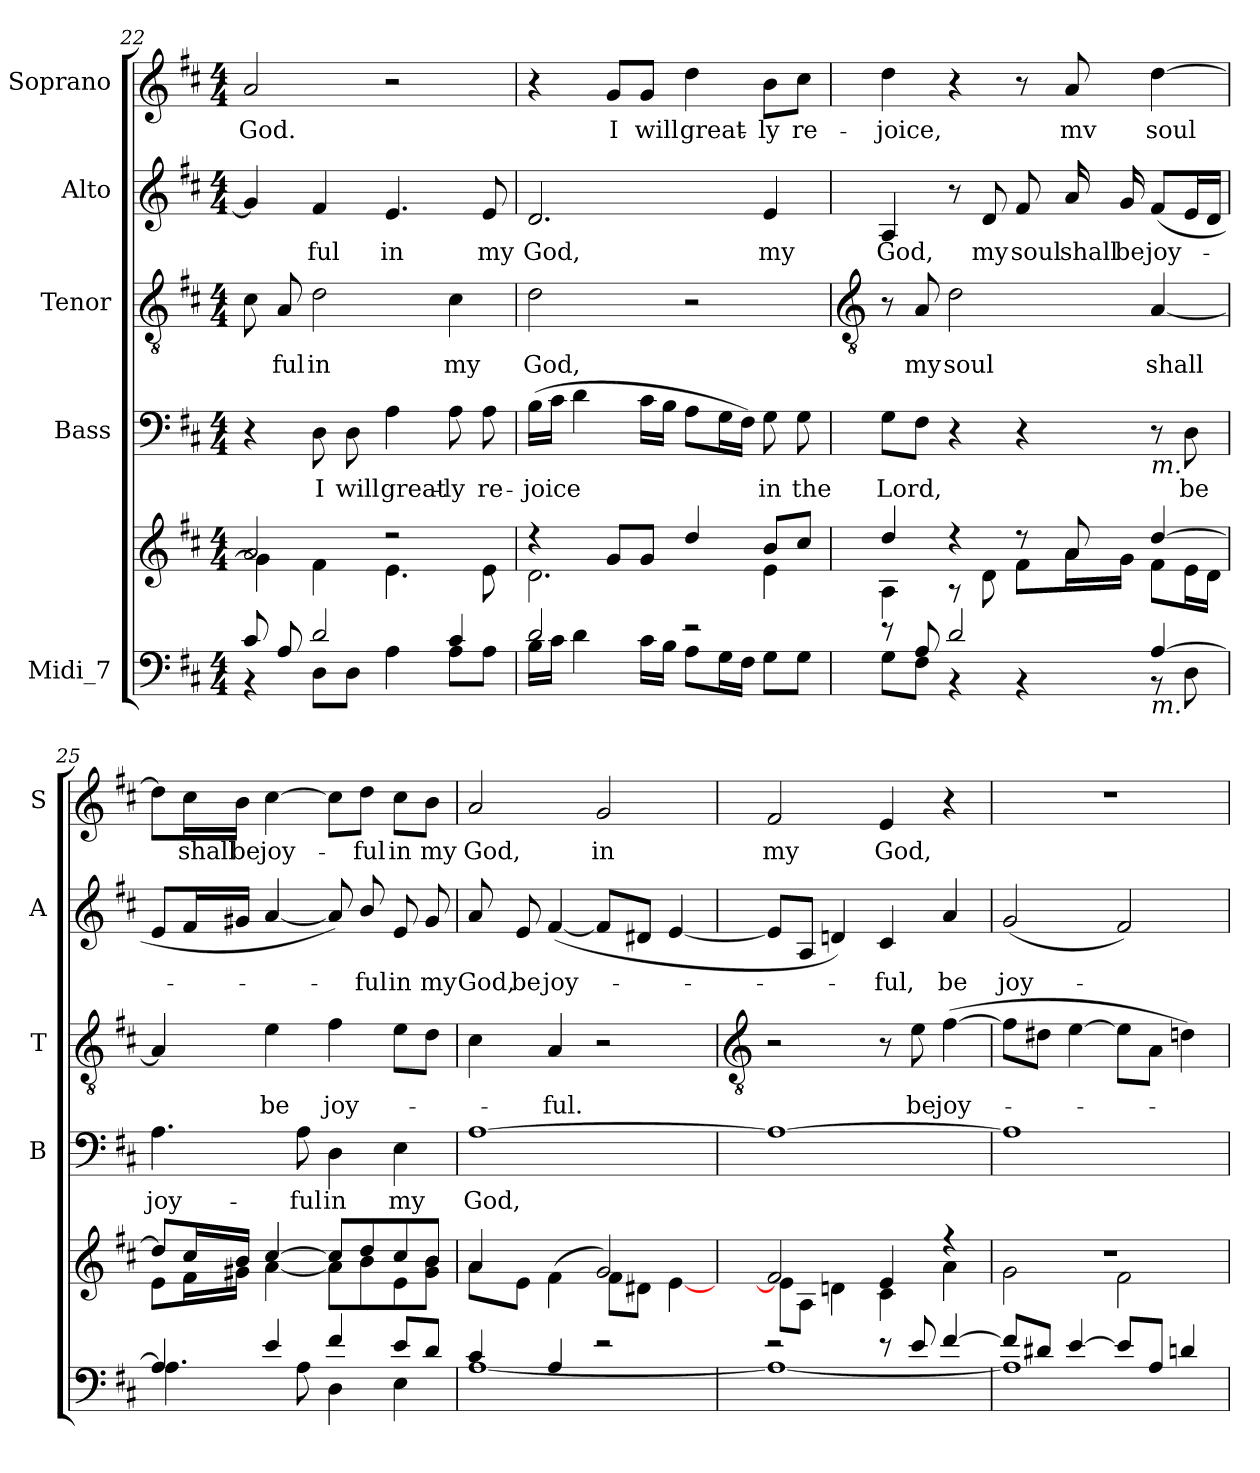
**kern	**kern	**kern	**text	**kern	**text	**kern	**text	**kern	**text
*part5	*part5	*part4	*part4	*part3	*part3	*part2	*part2	*part1	*part1
*staff6	*staff5	*staff4	*staff4	*staff3	*staff3	*staff2	*staff2	*staff1	*staff1
*I"Midi_7	*	*I"Bass	*	*I"Tenor	*	*I"Alto	*	*I"Soprano	*
*	*	*I'B	*	*I'T	*	*I'A	*	*I'S	*
*clefF4	*clefG2	*clefF4	*	*clefGv2	*	*clefG2	*	*clefG2	*
*k[f#c#]	*k[f#c#]	*k[f#c#]	*	*k[f#c#]	*	*k[f#c#]	*	*k[f#c#]	*
*D:	*D:	*D:	*	*D:	*	*D:	*	*D:	*
*M4/4	*M4/4	*M4/4	*	*M4/4	*	*M4/4	*	*M4/4	*
=22	=22	=22	=22	=22	=22	=22	=22	=22	=22
*^	*^	*	*	*	*	*	*	*	*
!	!	!	!	!	!	!	!	!	!	!	!LO:LY:b
8c#/	4r	2a/	4gn\]	4r	.	8c#	.	4gn]	.	2a	God.
!	!	!	!	!	!	!	!LO:LY:b	!	!	!	!
8A/	.	.	.	.	.	8A	ful	.	.	.	.
!	!	!	!	!	!LO:LY:b	!	!LO:LY:b	!	!LO:LY:b	!	!
2d/	8D\L	.	4f#\	8D	I	2d	in	4f#	ful	.	.
!	!	!	!	!	!LO:LY:b	!	!	!	!	!	!
.	8D\J	.	.	8D	will	.	.	.	.	.	.
!	!	!	!	!	!LO:LY:b	!	!	!	!LO:LY:b	!	!
.	4A\	2r	4.e\	4A	great-	.	.	4.e	in	2r	.
!	!	!	!	!	!LO:LY:b	!	!LO:LY:b	!	!	!	!
4c#/	8A\L	.	.	8A	-ly	4c#	my	.	.	.	.
!	!	!	!	!	!LO:LY:b	!	!	!	!LO:LY:b	!	!
.	8A\J	.	8e\	8A	re-	.	.	8e	my	.	.
=23	=23	=23	=23	=23	=23	=23	=23	=23	=23	=23	=23
!	!	!	!	!	!LO:LY:b	!	!LO:LY:b	!	!LO:LY:b	!	!
2d/	16B\LL	4r	2.d\	(>16BLL	-joice	2d	God,	2.d	God,	4r	.
.	16c#\JJ	.	.	16c#JJ	.	.	.	.	.	.	.
.	4d\	.	.	4d	.	.	.	.	.	.	.
!	!	!	!	!	!	!	!	!	!	!	!LO:LY:b
.	.	8g/L	.	.	.	.	.	.	.	8g/L	I
!	!	!	!	!	!	!	!	!	!	!	!LO:LY:b
.	16c#\LL	8g/J	.	16c#LL	.	.	.	.	.	8g/J	will
.	16B\JJ	.	.	16BJJ	.	.	.	.	.	.	.
!	!	!	!	!	!	!	!	!	!	!	!LO:LY:b
2r	8A\L	4dd/	.	8AL	.	2r	.	.	.	4dd	great-
.	16G\L	.	.	16GL	.	.	.	.	.	.	.
.	16F#\JJ	.	.	16F#JJ)	.	.	.	.	.	.	.
!	!	!	!	!	!LO:LY:b	!	!	!	!LO:LY:b	!	!LO:LY:b
.	8G\L	8b/L	4e\	8G	in	.	.	4e	my	8b\L	-ly
!	!	!	!	!	!LO:LY:b	!	!	!	!	!	!LO:LY:b
.	8G\J	8cc#/J	.	8G	the	.	.	.	.	8cc#\J	re-
!!LO:LB:g=z
=24	=24	=24	=24	=24	=24	=24	=24	=24	=24	=24	=24
*	*	*	*	*	*	*clefGv2	*	*	*	*	*
!	!	!	!	!	!LO:LY:b	!	!	!	!LO:LY:b	!	!LO:LY:b
8r	8G\L	4dd/	4A\	8GL	Lord,	8r	.	4A	God,	4dd	-joice,
!	!	!	!	!	!	!	!LO:LY:b	!	!	!	!
8A/	8F#\J	.	.	8F#J	.	8A	my	.	.	.	.
!	!	!	!	!	!	!	!LO:LY:b	!	!	!	!
2d/	4r	4r	8r	4r	.	2d	soul	8r	.	4r	.
!	!	!	!	!	!	!	!	!	!LO:LY:b	!	!
.	.	.	8d\	.	.	.	.	8d	my	.	.
!	!	!	!	!	!	!	!	!	!LO:LY:b	!	!
.	4r	8r	8f#\L	4r	.	.	.	8f#	soul	8r	.
!	!	!	!	!	!	!	!	!	!LO:LY:b	!	!LO:LY:b
.	.	8a/	16a\L	.	.	.	.	16a	shall	8a	mv
!	!	!	!	!	!	!	!	!	!LO:LY:b	!	!
.	.	.	16g\JJ	.	.	.	.	16g	be	.	.
!	!	!	!	!LO:TX:b:i:t=m.	!	!	!	!	!	!	!
!LO:TX:b:i:t=m.	!	!	!	!	!	!	!	!	!	!	!
!	!	!	!	!	!	!	!LO:LY:b	!	!LO:LY:b	!	!LO:LY:b
[4A/	8r	[4dd/	8f#\L	8r	.	[4A	shall	(<8f#L	joy-	[4dd	soul
!	!	!	!	!	!LO:LY:b	!	!	!	!	!	!
.	8D\	.	16e\L	8D	be	.	.	16eL	.	.	.
.	.	.	16d\JJ	.	.	.	.	16dJJ	.	.	.
=25	=25	=25	=25	=25	=25	=25	=25	=25	=25	=25	=25
!	!	!	!	!	!LO:LY:b	!	!	!	!	!	!
4A/]	4.A\	8dd/L]	8e\L	4.A	joy-	4A]	.	8eL	.	8dd\L]	.
!	!	!	!	!	!	!	!	!	!	!	!LO:LY:b
.	.	16cc#/L	16f#\L	.	.	.	.	16f#L	.	16cc#\L	shall
!	!	!	!	!	!	!	!	!	!	!	!LO:LY:b
.	.	16b/JJ	16g#X\JJ	.	.	.	.	16g#XJJ	.	16b\JJ	be
!	!	!	!	!	!	!	!LO:LY:b	!	!	!	!LO:LY:b
4e/	.	[4cc#/	[4a\	.	.	4e	be	[4a	.	[4cc#	joy-
!	!	!	!	!	!LO:LY:b	!	!	!	!	!	!
.	8A\	.	.	8A	-ful	.	.	.	.	.	.
!	!	!	!	!	!LO:LY:b	!	!LO:LY:b	!	!	!	!
4f#/	4D\	8cc#/L]	8a\L]	4D	in	4f#	joy-	8a])	.	8cc#\L]	.
!	!	!	!	!	!	!	!	!	!LO:LY:b	!	!LO:LY:b
.	.	8dd/	8b\	.	.	.	.	8b/	ful	8dd\J	ful
!	!	!	!	!	!LO:LY:b	!	!	!	!LO:LY:b	!	!LO:LY:b
8e/L	4E\	8cc#/	8e\	4E	my	8eL	.	8e	in	8cc#\L	in
!	!	!	!	!	!	!	!	!	!LO:LY:b	!	!LO:LY:b
8d/J	.	8b/J	8g#\ 8b\J	.	.	8dJ	.	8g#	my	8b\J	my
=26	=26	=26	=26	=26	=26	=26	=26	=26	=26	=26	=26
!	!	!	!	!	!LO:LY:b	!	!	!	!LO:LY:b	!	!LO:LY:b
4c#/	[1A\	4a/	8a\L	[1A	God,	4c#	.	8a	God,	2a	God,
!	!	!	!	!	!	!	!	!	!LO:LY:b	!	!
.	.	.	8e\J	.	.	.	.	8e	be	.	.
!	!	!	!	!	!	!	!LO:LY:b	!	!LO:LY:b	!	!
4A/	.	(4f#\	4ryy	.	.	4A	ful.	(<[4f#	joy-	.	.
!	!	!	!	!	!	!	!	!	!	!	!LO:LY:b
2r	.	2g/)	8f#\L	.	.	2r	.	8f#L]	.	2g	in
.	.	.	8d#X\J	.	.	.	.	8d#XJ	.	.	.
.	.	.	[4e\	.	.	.	.	[4e	.	.	.
!!LO:LB:g=z
=27	=27	=27	=27	=27	=27	=27	=27	=27	=27	=27	=27
*	*	*	*	*	*	*clefGv2	*	*	*	*	*
!	!	!	!	!	!	!	!	!	!	!	!LO:LY:b
2r	1A\_	2f#/]	8e\L	1A_	.	2r	.	8eL]	.	2f#	my
.	.	.	8A\J	.	.	.	.	8AJ	.	.	.
.	.	.	4dn\	.	.	.	.	4dn)	.	.	.
!	!	!	!	!	!	!	!	!	!LO:LY:b	!	!LO:LY:b
8r	.	4e/	4c#\	.	.	8r	.	4c#	ful,	4e	God,
!	!	!	!	!	!	!	!LO:LY:b	!	!	!	!
8e/	.	.	.	.	.	8e	be	.	.	.	.
!	!	!	!	!	!	!	!LO:LY:b	!	!LO:LY:b	!	!
[4f#/	.	4r	4a\	.	.	(>[4f#	joy-	4a	be	4r	.
=28	=28	=28	=28	=28	=28	=28	=28	=28	=28	=28	=28
!	!	!	!	!	!	!	!	!	!LO:LY:b	!	!
8f#/L]	1A\]	1r	2g\	1A]	.	8f#L]	.	(<2g	joy-	1r	.
8d#X/J	.	.	.	.	.	8d#XJ	.	.	.	.	.
[4e/	.	.	.	.	.	[4e	.	.	.	.	.
8e/L]	.	.	2f#\	.	.	8eL]	.	2f#)	.	.	.
8A/J	.	.	.	.	.	8AJ	.	.	.	.	.
4dn/	.	.	.	.	.	4dn)	.	.	.	.	.
*v	*v	*	*	*	*	*	*	*	*	*	*
*	*v	*v	*	*	*	*	*	*	*	*
=	=	=	=	=	=	=	=	=	=
*-	*-	*-	*-	*-	*-	*-	*-	*-	*-
